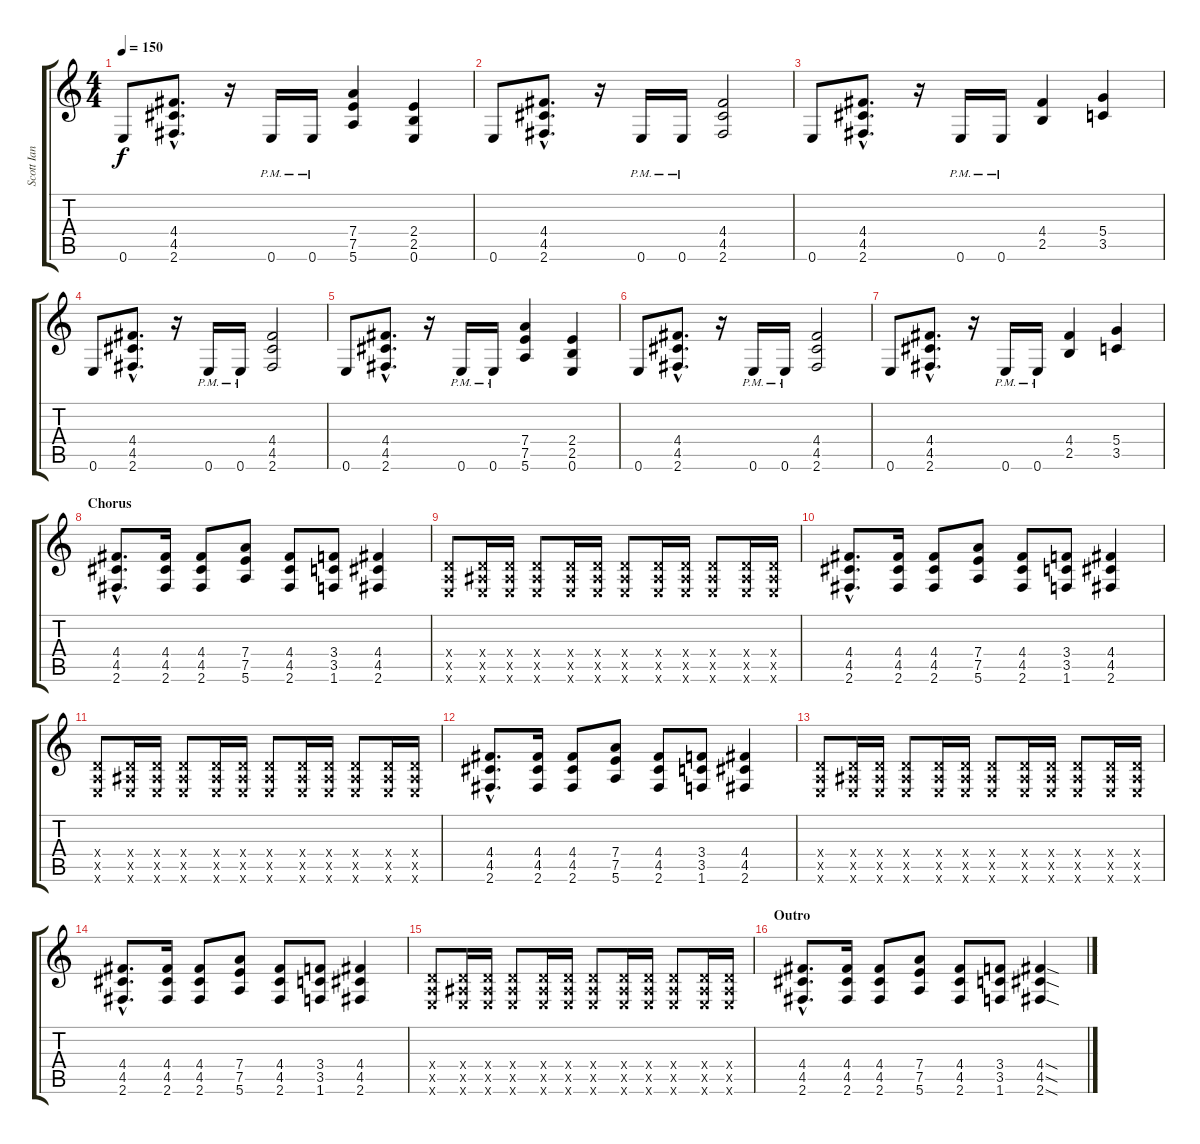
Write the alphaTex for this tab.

\track ("Scott Ian" "Scott Ian") {instrument distortionguitar}
\staff {score tabs}
\tuning (E4 B3 G3 D3 A2 E2) {hide}
\ts (4 4)
\tempo 150
\clef g2
\ks c
0.6.8{dy f} (4.4{hac} 4.5{hac} 2.6{hac}).8{d} r.16 0.6{pm}.16 0.6{pm}.16 (7.4 7.5 5.6).4 (2.4 2.5 0.6).4 |
0.6.8 (4.4{hac} 4.5{hac} 2.6{hac}).8{d} r.16 0.6{pm}.16 0.6{pm}.16 (4.4 4.5 2.6).2 |
0.6.8 (4.4{hac} 4.5{hac} 2.6{hac}).8{d} r.16 0.6{pm}.16 0.6{pm}.16 (4.4 2.5).4 (5.4 3.5).4 |
0.6.8 (4.4{hac} 4.5{hac} 2.6{hac}).8{d} r.16 0.6{pm}.16 0.6{pm}.16 (4.4 4.5 2.6).2 |
0.6.8 (4.4{hac} 4.5{hac} 2.6{hac}).8{d} r.16 0.6{pm}.16 0.6{pm}.16 (7.4 7.5 5.6).4 (2.4 2.5 0.6).4 |
0.6.8 (4.4{hac} 4.5{hac} 2.6{hac}).8{d} r.16 0.6{pm}.16 0.6{pm}.16 (4.4 4.5 2.6).2 |
0.6.8 (4.4{hac} 4.5{hac} 2.6{hac}).8{d} r.16 0.6{pm}.16 0.6{pm}.16 (4.4 2.5).4 (5.4 3.5).4 |
\section ("" "Chorus")
(4.4{hac} 4.5{hac} 2.6{hac}).8{d} (4.4 4.5 2.6).16 (4.4 4.5 2.6).8 (7.4 7.5 5.6).8 (4.4 4.5 2.6).8 (3.4 3.5 1.6).8 (4.4 4.5 2.6).4 |
(0.4{x} 0.5{x} 0.6{x}).8 (0.4{x} 1.5{x} 0.6{x}).16 (0.4{x} 1.5{x} 0.6{x}).16 (0.4{x} 1.5{x} 0.6{x}).8 (0.4{x} 1.5{x} 0.6{x}).16 (0.4{x} 1.5{x} 0.6{x}).16 (0.4{x} 1.5{x} 0.6{x}).8 (0.4{x} 1.5{x} 0.6{x}).16 (0.4{x} 1.5{x} 0.6{x}).16 (0.4{x} 1.5{x} 0.6{x}).8 (0.4{x} 1.5{x} 0.6{x}).16 (0.4{x} 1.5{x} 0.6{x}).16 |
(4.4{hac} 4.5{hac} 2.6{hac}).8{d} (4.4 4.5 2.6).16 (4.4 4.5 2.6).8 (7.4 7.5 5.6).8 (4.4 4.5 2.6).8 (3.4 3.5 1.6).8 (4.4 4.5 2.6).4 |
(0.4{x} 0.5{x} 0.6{x}).8 (0.4{x} 1.5{x} 0.6{x}).16 (0.4{x} 1.5{x} 0.6{x}).16 (0.4{x} 1.5{x} 0.6{x}).8 (0.4{x} 1.5{x} 0.6{x}).16 (0.4{x} 1.5{x} 0.6{x}).16 (0.4{x} 1.5{x} 0.6{x}).8 (0.4{x} 1.5{x} 0.6{x}).16 (0.4{x} 1.5{x} 0.6{x}).16 (0.4{x} 1.5{x} 0.6{x}).8 (0.4{x} 1.5{x} 0.6{x}).16 (0.4{x} 1.5{x} 0.6{x}).16 |
(4.4{hac} 4.5{hac} 2.6{hac}).8{d} (4.4 4.5 2.6).16 (4.4 4.5 2.6).8 (7.4 7.5 5.6).8 (4.4 4.5 2.6).8 (3.4 3.5 1.6).8 (4.4 4.5 2.6).4 |
(0.4{x} 0.5{x} 0.6{x}).8 (0.4{x} 1.5{x} 0.6{x}).16 (0.4{x} 1.5{x} 0.6{x}).16 (0.4{x} 1.5{x} 0.6{x}).8 (0.4{x} 1.5{x} 0.6{x}).16 (0.4{x} 1.5{x} 0.6{x}).16 (0.4{x} 1.5{x} 0.6{x}).8 (0.4{x} 1.5{x} 0.6{x}).16 (0.4{x} 1.5{x} 0.6{x}).16 (0.4{x} 1.5{x} 0.6{x}).8 (0.4{x} 1.5{x} 0.6{x}).16 (0.4{x} 1.5{x} 0.6{x}).16 |
(4.4{hac} 4.5{hac} 2.6{hac}).8{d} (4.4 4.5 2.6).16 (4.4 4.5 2.6).8 (7.4 7.5 5.6).8 (4.4 4.5 2.6).8 (3.4 3.5 1.6).8 (4.4 4.5 2.6).4 |
(0.4{x} 0.5{x} 0.6{x}).8 (0.4{x} 1.5{x} 0.6{x}).16 (0.4{x} 1.5{x} 0.6{x}).16 (0.4{x} 1.5{x} 0.6{x}).8 (0.4{x} 1.5{x} 0.6{x}).16 (0.4{x} 1.5{x} 0.6{x}).16 (0.4{x} 1.5{x} 0.6{x}).8 (0.4{x} 1.5{x} 0.6{x}).16 (0.4{x} 1.5{x} 0.6{x}).16 (0.4{x} 1.5{x} 0.6{x}).8 (0.4{x} 1.5{x} 0.6{x}).16 (0.4{x} 1.5{x} 0.6{x}).16 |
\section ("" "Outro")
(4.4{hac} 4.5{hac} 2.6{hac}).8{d} (4.4 4.5 2.6).16 (4.4 4.5 2.6).8 (7.4 7.5 5.6).8 (4.4 4.5 2.6).8 (3.4 3.5 1.6).8 (4.4{sod} 4.5{sod} 2.6{sod}).4
